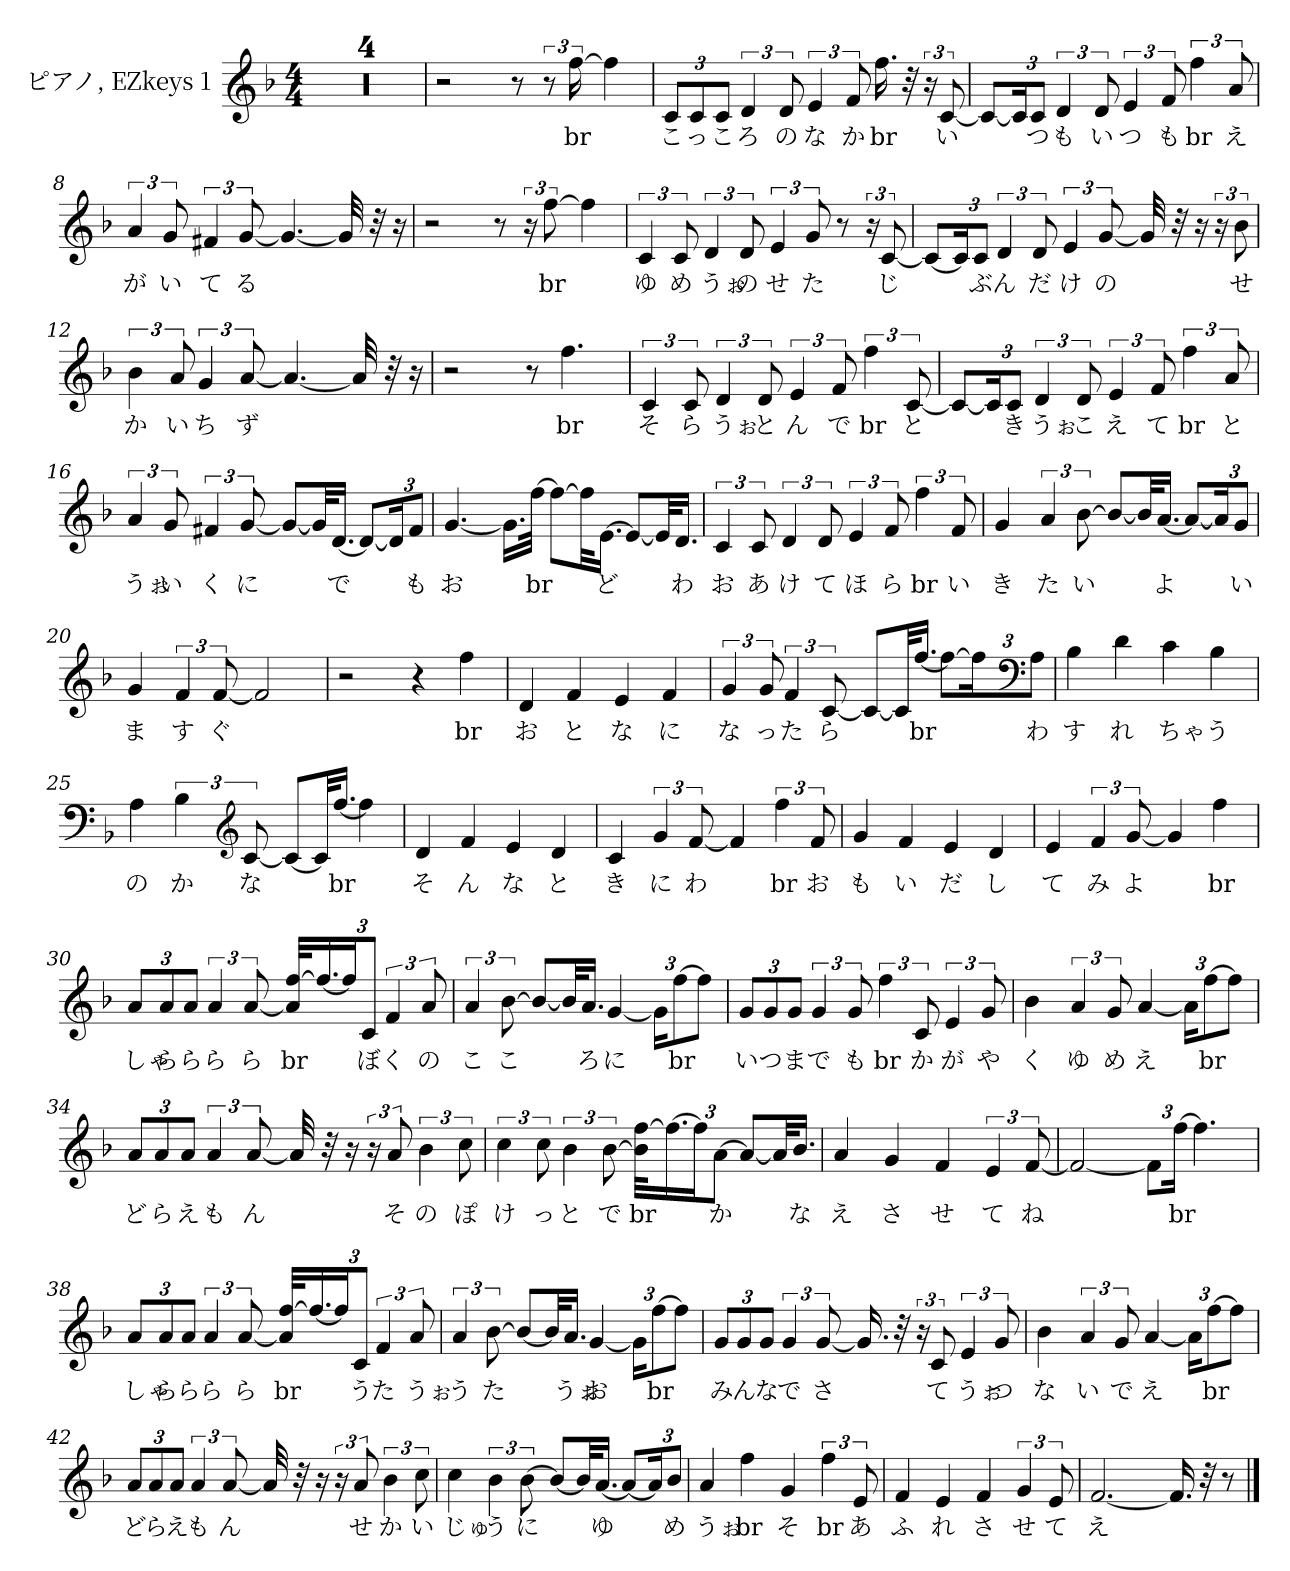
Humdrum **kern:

**kern	**text
*part1	*part1
*staff1	*staff1
*I"ピアノ, EZkeys 1	*
*clefG2	*
*k[b-]	*
*M4/4	*
*MM123	*
=1	=1
1r	.
=2	=2
1r	.
=3	=3
1r	.
=4	=4
1r	.
=5	=5
2r	.
8r	.
12r	.
!	!LO:LY:b
[24ff\	br
4ff\]	.
=6	=6
*Xbrackettup	*
!	!LO:LY:b
12c/L	こ
!	!LO:LY:b
12c/	っ
!	!LO:LY:b
12c/J	こ
*brackettup	*
!	!LO:LY:b
6d/	ろ
!	!LO:LY:b
12d/	の
!	!LO:LY:b
6e/	な
!	!LO:LY:b
12f/	か
!	!LO:LY:b
16.ff\	br
32r	.
24r	.
!	!LO:LY:b
[12c/	い
!!LO:LB:g=z
=7	=7
8c/L_	.
*Xbrackettup	*
24c/K]	.
!	!LO:LY:b
12c/J	つ
*brackettup	*
!	!LO:LY:b
6d/	も
!	!LO:LY:b
12d/	い
!	!LO:LY:b
6e/	つ
!	!LO:LY:b
12f/	も
!	!LO:LY:b
6ff\	br
!	!LO:LY:b
12a/	え
=8	=8
!	!LO:LY:b
6a/	が
!	!LO:LY:b
12g/	い
!	!LO:LY:b
6f#X/	て
!	!LO:LY:b
[12g/	る
4.g/_	.
32g/]	.
32r	.
16r	.
=9	=9
2r	.
8r	.
24r	.
!	!LO:LY:b
[12ff\	br
4ff\]	.
=10	=10
!	!LO:LY:b
6c/	ゆ
!	!LO:LY:b
12c/	め
!	!LO:LY:b
6d/	うぉ
!	!LO:LY:b
12d/	の
!	!LO:LY:b
6e/	せ
!	!LO:LY:b
12g/	た
8r	.
24r	.
!	!LO:LY:b
[12c/	じ
!!LO:LB:g=z
=11	=11
8c/L_	.
*Xbrackettup	*
24c/K]	.
!	!LO:LY:b
12c/J	ぶ
*brackettup	*
!	!LO:LY:b
6d/	ん
!	!LO:LY:b
12d/	だ
!	!LO:LY:b
6e/	け
!	!LO:LY:b
[12g/	の
32g/]	.
32r	.
16r	.
24r	.
!	!LO:LY:b
12b-\	せ
=12	=12
!	!LO:LY:b
6b-\	か
!	!LO:LY:b
12a/	い
!	!LO:LY:b
6g/	ち
!	!LO:LY:b
[12a/	ず
4.a/_	.
32a/]	.
32r	.
16r	.
=13	=13
2r	.
8r	.
!	!LO:LY:b
4.ff\	br
=14	=14
!	!LO:LY:b
6c/	そ
!	!LO:LY:b
12c/	ら
!	!LO:LY:b
6d/	うぉ
!	!LO:LY:b
12d/	と
!	!LO:LY:b
6e/	ん
!	!LO:LY:b
12f/	で
!	!LO:LY:b
6ff\	br
!	!LO:LY:b
[12c/	と
!!LO:LB:g=z
=15	=15
8c/L_	.
*Xbrackettup	*
24c/K]	.
!	!LO:LY:b
12c/J	き
*brackettup	*
!	!LO:LY:b
6d/	うぉ
!	!LO:LY:b
12d/	こ
!	!LO:LY:b
6e/	え
!	!LO:LY:b
12f/	て
!	!LO:LY:b
6ff\	br
!	!LO:LY:b
12a/	と
=16	=16
!	!LO:LY:b
6a/	うぉ
!	!LO:LY:b
12g/	い
!	!LO:LY:b
6f#X/	く
!	!LO:LY:b
[12g/	に
8g/L_	.
32g/KL]	.
!	!LO:LY:b
[16.d/JJ	で
8d/L_	.
*Xbrackettup	*
24d/K]	.
!	!LO:LY:b
12f#/J	も
=17	=17
!	!LO:LY:b
[4.g/	お
16.g\LL]	.
!	!LO:LY:b
[32ff\JJk	br
8ff\L_	.
32ff\KL]	.
!	!LO:LY:b
[16.e\JJ	ど
8e/L_	.
32e/KL]	.
!	!LO:LY:b
16.d/JJ	わ
!!LO:LB:g=z
=18	=18
*brackettup	*
!	!LO:LY:b
6c/	お
!	!LO:LY:b
12c/	あ
!	!LO:LY:b
6d/	け
!	!LO:LY:b
12d/	て
!	!LO:LY:b
6e/	ほ
!	!LO:LY:b
12f/	ら
!	!LO:LY:b
6ff\	br
!	!LO:LY:b
12f/	い
=19	=19
!	!LO:LY:b
4g/	き
!	!LO:LY:b
6a/	た
!	!LO:LY:b
[12b-\	い
8b-/L_	.
32b-/KL]	.
!	!LO:LY:b
[16.a/JJ	よ
8a/L_	.
*Xbrackettup	*
24a/K]	.
!	!LO:LY:b
12g/J	い
=20	=20
!	!LO:LY:b
4g/	ま
*brackettup	*
!	!LO:LY:b
6f/	す
!	!LO:LY:b
[12f/	ぐ
2f/]	.
=21	=21
2r	.
4r	.
!	!LO:LY:b
4ff\	br
=22	=22
!	!LO:LY:b
4d/	お
!	!LO:LY:b
4f/	と
!	!LO:LY:b
4e/	な
!	!LO:LY:b
4f/	に
!!LO:LB:g=z
=23	=23
!	!LO:LY:b
6g/	な
!	!LO:LY:b
12g/	っ
!	!LO:LY:b
6f/	た
!	!LO:LY:b
[12c/	ら
8c/L_	.
32c/KL]	.
!	!LO:LY:b
[16.ff/JJ	br
8ff\L_	.
*Xbrackettup	*
24ff\K]	.
*clefF4	*
!	!LO:LY:b
12A\J	わ
=24	=24
!	!LO:LY:b
4B-\	す
!	!LO:LY:b
4d\	れ
!	!LO:LY:b
4c\	ちゃ
!	!LO:LY:b
4B-\	う
=25	=25
!	!LO:LY:b
4A\	の
*brackettup	*
!	!LO:LY:b
6B-\	か
*clefG2	*
!	!LO:LY:b
[12c/	な
8c/L_	.
32c/KL]	.
!	!LO:LY:b
[16.ff/JJ	br
4ff\]	.
=26	=26
!	!LO:LY:b
4d/	そ
!	!LO:LY:b
4f/	ん
!	!LO:LY:b
4e/	な
!	!LO:LY:b
4d/	と
!!LO:LB:g=z
=27	=27
!	!LO:LY:b
4c/	き
!	!LO:LY:b
6g/	に
!	!LO:LY:b
[12f/	わ
4f/]	.
!	!LO:LY:b
6ff\	br
!	!LO:LY:b
12f/	お
=28	=28
!	!LO:LY:b
4g/	も
!	!LO:LY:b
4f/	い
!	!LO:LY:b
4e/	だ
!	!LO:LY:b
4d/	し
=29	=29
!	!LO:LY:b
4e/	て
!	!LO:LY:b
6f/	み
!	!LO:LY:b
[12g/	よ
4g/]	.
!	!LO:LY:b
4ff\	br
=30	=30
*Xbrackettup	*
!	!LO:LY:b
12a/L	しゃ
!	!LO:LY:b
12a/	ら
!	!LO:LY:b
12a/J	ら
*brackettup	*
!	!LO:LY:b
6a/	ら
!	!LO:LY:b
[12a/	ら
!	!LO:LY:b
32a/] [32ff/KLL	br
16.ff/_	.
*Xbrackettup	*
24ff/J]	.
!	!LO:LY:b
12c/J	ぼ
*brackettup	*
!	!LO:LY:b
6f/	く
!	!LO:LY:b
12a/	の
!!LO:LB:g=z
=31	=31
!	!LO:LY:b
6a/	こ
!	!LO:LY:b
[12b-\	こ
8b-/L_	.
32b-/KL]	.
!	!LO:LY:b
16.a/JJ	ろ
!	!LO:LY:b
[4g/	に
*Xbrackettup	*
24g\KL]	.
!	!LO:LY:b
[12ff\	br
8ff\J]	.
=32	=32
!	!LO:LY:b
12g/L	い
!	!LO:LY:b
12g/	つ
!	!LO:LY:b
12g/J	ま
*brackettup	*
!	!LO:LY:b
6g/	で
!	!LO:LY:b
12g/	も
!	!LO:LY:b
6ff\	br
!	!LO:LY:b
12c/	か
!	!LO:LY:b
6e/	が
!	!LO:LY:b
12g/	や
=33	=33
!	!LO:LY:b
4b-\	く
!	!LO:LY:b
6a/	ゆ
!	!LO:LY:b
12g/	め
!	!LO:LY:b
[4a/	え
*Xbrackettup	*
24a\KL]	.
!	!LO:LY:b
[12ff\	br
8ff\J]	.
!!LO:LB:g=z
=34	=34
!	!LO:LY:b
12a/L	ど
!	!LO:LY:b
12a/	ら
!	!LO:LY:b
12a/J	え
*brackettup	*
!	!LO:LY:b
6a/	も
!	!LO:LY:b
[12a/	ん
32a/]	.
32r	.
16r	.
24r	.
!	!LO:LY:b
12a/	そ
!	!LO:LY:b
6b-\	の
!	!LO:LY:b
12cc\	ぽ
=35	=35
!	!LO:LY:b
6cc\	け
!	!LO:LY:b
12cc\	っ
!	!LO:LY:b
6b-\	と
!	!LO:LY:b
[12b-\	で
!	!LO:LY:b
32b-\] [32ff\KLL	br
16.ff\_	.
*Xbrackettup	*
24ff\J]	.
!	!LO:LY:b
[12a\J	か
8a/L_	.
32a/KL]	.
!	!LO:LY:b
16.b-/JJ	な
=36	=36
!	!LO:LY:b
4a/	え
!	!LO:LY:b
4g/	さ
!	!LO:LY:b
4f/	せ
*brackettup	*
!	!LO:LY:b
6e/	て
!	!LO:LY:b
[12f/	ね
=37	=37
2f/_	.
*Xbrackettup	*
12f\L]	.
!	!LO:LY:b
[24ff\Jk	br
4.ff\]	.
!!LO:PB:g=z
=38	=38
!	!LO:LY:b
12a/L	しゃ
!	!LO:LY:b
12a/	ら
!	!LO:LY:b
12a/J	ら
*brackettup	*
!	!LO:LY:b
6a/	ら
!	!LO:LY:b
[12a/	ら
!	!LO:LY:b
32a/] [32ff/KLL	br
16.ff/_	.
*Xbrackettup	*
24ff/J]	.
!	!LO:LY:b
12c/J	う
*brackettup	*
!	!LO:LY:b
6f/	た
!	!LO:LY:b
12a/	うぉ
=39	=39
!	!LO:LY:b
6a/	う
!	!LO:LY:b
[12b-\	た
8b-/L_	.
32b-/KL]	.
!	!LO:LY:b
16.a/JJ	うぉ
!	!LO:LY:b
[4g/	お
*Xbrackettup	*
24g\KL]	.
!	!LO:LY:b
[12ff\	br
8ff\J]	.
=40	=40
!	!LO:LY:b
12g/L	み
!	!LO:LY:b
12g/	ん
!	!LO:LY:b
12g/J	な
*brackettup	*
!	!LO:LY:b
6g/	で
!	!LO:LY:b
[12g/	さ
16.g/]	.
32r	.
24r	.
!	!LO:LY:b
12c/	て
!	!LO:LY:b
6e/	うぉ
!	!LO:LY:b
12g/	つ
!!LO:LB:g=z
=41	=41
!	!LO:LY:b
4b-\	な
!	!LO:LY:b
6a/	い
!	!LO:LY:b
12g/	で
!	!LO:LY:b
[4a/	え
*Xbrackettup	*
24a\KL]	.
!	!LO:LY:b
[12ff\	br
8ff\J]	.
=42	=42
!	!LO:LY:b
12a/L	ど
!	!LO:LY:b
12a/	ら
!	!LO:LY:b
12a/J	え
*brackettup	*
!	!LO:LY:b
6a/	も
!	!LO:LY:b
[12a/	ん
32a/]	.
32r	.
16r	.
24r	.
!	!LO:LY:b
12a/	せ
!	!LO:LY:b
6b-\	か
!	!LO:LY:b
12cc\	い
=43	=43
!	!LO:LY:b
4cc\	じゅ
!	!LO:LY:b
6b-\	う
!	!LO:LY:b
[12b-\	に
8b-/L_	.
32b-/KL]	.
!	!LO:LY:b
[16.a/JJ	ゆ
8a/L_	.
*Xbrackettup	*
24a/K]	.
!	!LO:LY:b
12b-/J	め
=44	=44
!	!LO:LY:b
4a/	うぉ
!	!LO:LY:b
4ff\	br
!	!LO:LY:b
4g/	そ
*brackettup	*
!	!LO:LY:b
6ff\	br
!	!LO:LY:b
12e/	あ
!!LO:LB:g=z
=45	=45
!	!LO:LY:b
4f/	ふ
!	!LO:LY:b
4e/	れ
!	!LO:LY:b
4f/	さ
!	!LO:LY:b
6g/	せ
!	!LO:LY:b
12e/	て
=46	=46
!	!LO:LY:b
[2.f/	え
16.f/]	.
32r	.
8r	.
==	==
*-	*-
